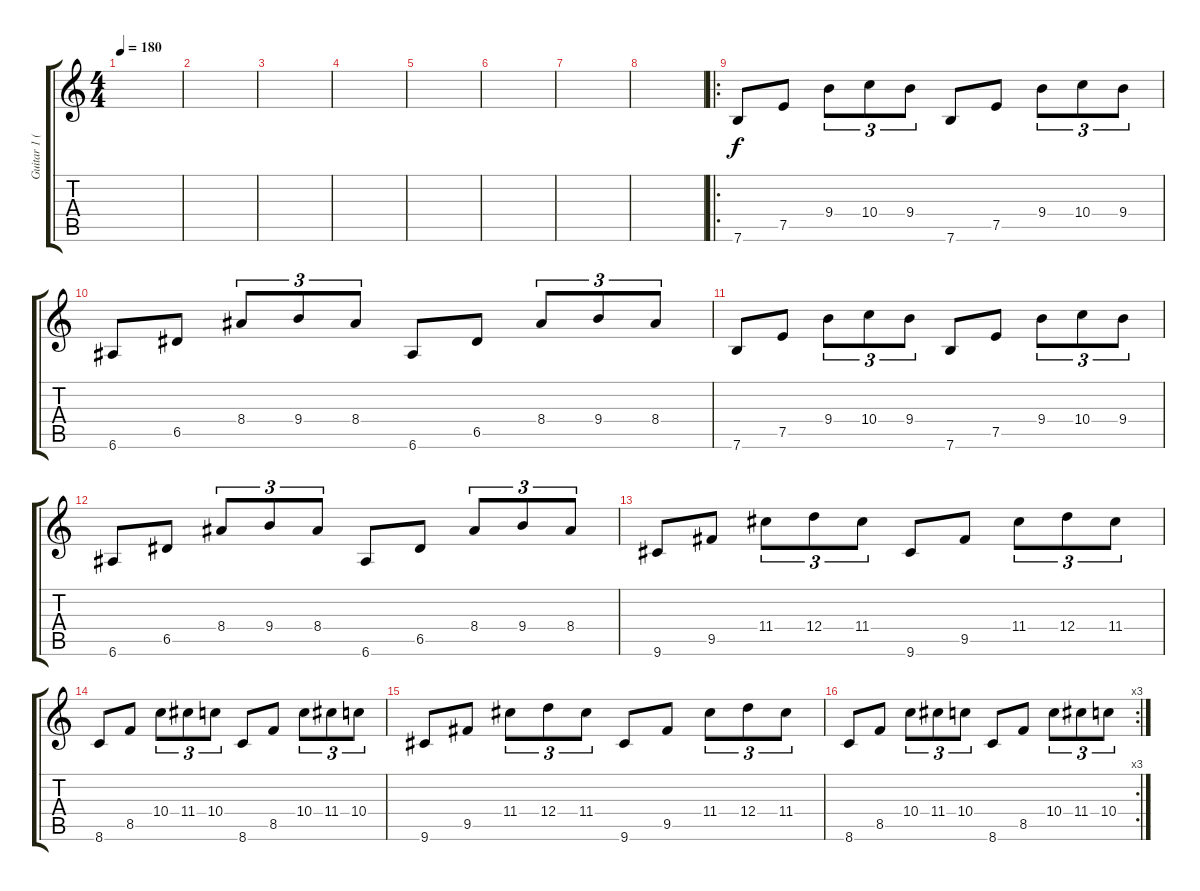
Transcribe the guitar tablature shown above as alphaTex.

\track ("Guitar 1 (Shagrath)" "Guitar 1 (") {instrument distortionguitar}
\staff {score tabs}
\tuning (E4 B3 G3 D3 A2 E2) {hide}
\ts (4 4)
\tempo 180
\clef g2
\ks c
|
|
|
|
|
|
|
|
\ro
7.6.8 7.5.8 9.4.8{tu (3 2)} 10.4.8{tu (3 2)} 9.4.8{tu (3 2)} 7.6.8 7.5.8 9.4.8{tu (3 2)} 10.4.8{tu (3 2)} 9.4.8{tu (3 2)} |
6.6.8 6.5.8 8.4.8{tu (3 2)} 9.4.8{tu (3 2)} 8.4.8{tu (3 2)} 6.6.8 6.5.8 8.4.8{tu (3 2)} 9.4.8{tu (3 2)} 8.4.8{tu (3 2)} |
7.6.8 7.5.8 9.4.8{tu (3 2)} 10.4.8{tu (3 2)} 9.4.8{tu (3 2)} 7.6.8 7.5.8 9.4.8{tu (3 2)} 10.4.8{tu (3 2)} 9.4.8{tu (3 2)} |
6.6.8 6.5.8 8.4.8{tu (3 2)} 9.4.8{tu (3 2)} 8.4.8{tu (3 2)} 6.6.8 6.5.8 8.4.8{tu (3 2)} 9.4.8{tu (3 2)} 8.4.8{tu (3 2)} |
9.6.8 9.5.8 11.4.8{tu (3 2)} 12.4.8{tu (3 2)} 11.4.8{tu (3 2)} 9.6.8 9.5.8 11.4.8{tu (3 2)} 12.4.8{tu (3 2)} 11.4.8{tu (3 2)} |
8.6.8 8.5.8 10.4.8{tu (3 2)} 11.4.8{tu (3 2)} 10.4.8{tu (3 2)} 8.6.8 8.5.8 10.4.8{tu (3 2)} 11.4.8{tu (3 2)} 10.4.8{tu (3 2)} |
9.6.8 9.5.8 11.4.8{tu (3 2)} 12.4.8{tu (3 2)} 11.4.8{tu (3 2)} 9.6.8 9.5.8 11.4.8{tu (3 2)} 12.4.8{tu (3 2)} 11.4.8{tu (3 2)} |
\rc 3
8.6.8 8.5.8 10.4.8{tu (3 2)} 11.4.8{tu (3 2)} 10.4.8{tu (3 2)} 8.6.8 8.5.8 10.4.8{tu (3 2)} 11.4.8{tu (3 2)} 10.4.8{tu (3 2)}
